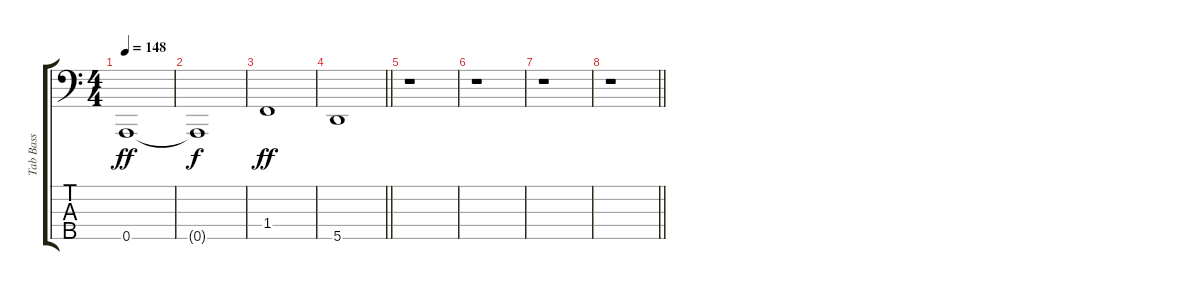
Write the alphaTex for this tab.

\track ("Tab Bass" "Tab Bass") {instrument electricbasspick}
\staff {score tabs}
\tuning (G2 D2 A1 E1 A0) {hide}
\ts (4 4)
\tempo 148
\clef f4
\ks c
0.5.1{dy ff} |
0.5{t}.1{dy f} |
1.4.1{dy ff} |
\barLineRight lightlight
5.5.1 |
r.1 |
r.1 |
r.1 |
\barLineRight lightlight
r.1
